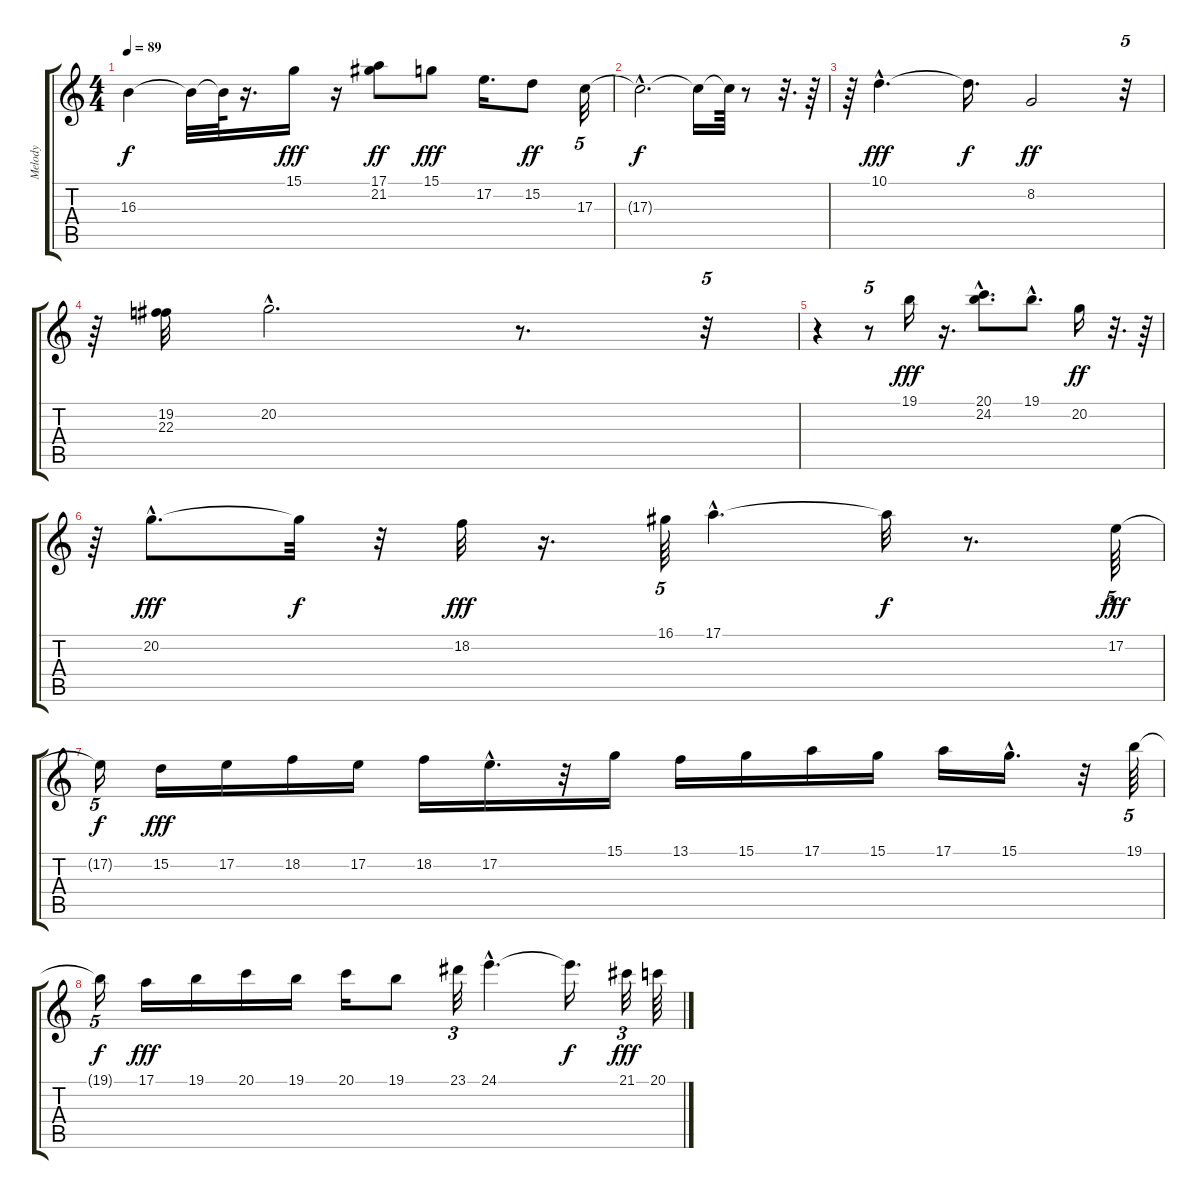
\track ("Melody" "Melody") {instrument shakuhachi}
\staff {score tabs}
\tuning (E4 B3 G3 D3 A2 E2) {hide}
\ts (4 4)
\tempo 89
\clef g2
\ks c
16.3{t}.4{dy f} 16.3{t}.32 16.3{t}.64 r.16{d} 15.1.16{dy fff} r.16 (17.1 21.2).8{dy ff} 15.1.8{dy fff} 17.2.16{d} 15.2.8{dy ff} 17.3.32{tu (5 4)} |
17.3{hac t}.2{d dy f} 17.3{t}.16 17.3{t}.64 r.8 r.32{d} r.64 |
r.64 10.1{hac}.4{d dy fff} 10.1{t}.16{d dy f} 8.2.2{dy ff} r.32{tu (5 4)} |
r.64 (19.2 22.3).32 20.2{hac}.2{d} r.8{d} r.32{tu (5 4)} |
r.4 r.8{tu (5 4)} 19.1.16{dy fff} r.16{d} (20.1{hac} 24.2).8{d} 19.1{hac}.8{d} 20.2.16{dy ff} r.32{d} r.64 |
r.64 20.2{hac}.8{d dy fff} 20.2{t}.32{dy f} r.32 18.2.32{dy fff} r.16{d} 16.1.64{tu (5 4)} 17.1{hac}.4{d} 17.1{t}.32{dy f} r.8{d} 17.2.64{tu (5 4) dy fff} |
17.2{t}.16{tu (5 4) dy f} 15.2.16{dy fff} 17.2.16 18.2.16 17.2.16 18.2.16 17.2{hac}.16{d} r.32 15.1.16 13.1.16 15.1.16 17.1.16 15.1.16 17.1.16 15.1{hac}.16{d} r.32 19.1.64{tu (5 4)} |
19.1{t}.16{tu (5 4) dy f} 17.1.16{dy fff} 19.1.16 20.1.16 19.1.16 20.1.16 19.1.8 23.1.32{tu (3 2)} 24.1{hac}.4{d} 24.1{t}.16{d dy f} 21.1.32{tu (3 2) dy fff} 20.1.64
